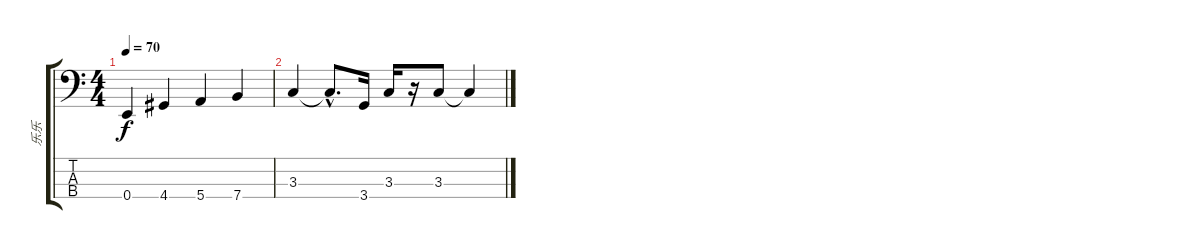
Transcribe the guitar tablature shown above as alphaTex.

\track ("乐乐" "乐乐") {instrument electricbassfinger}
\staff {score tabs}
\tuning (G2 D2 A1 E1) {hide}
\ts (4 4)
\tempo 70
\clef f4
\ks c
0.4.4{dy f} 4.4.4 5.4.4 7.4.4 |
3.3.4 3.3{hac t}.8{d} 3.4.16 3.3.16 r.16 3.3.8 3.3{t}.4
